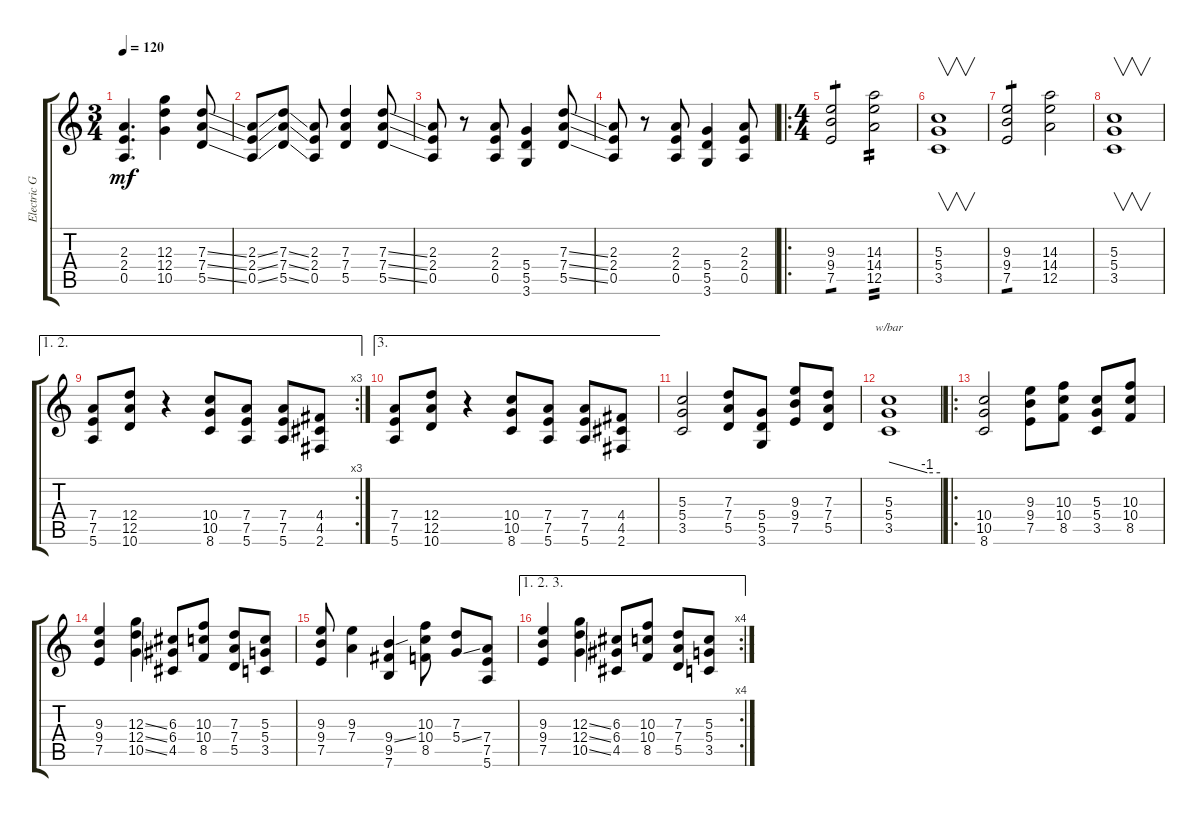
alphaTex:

\track ("Electric Guitar" "Electric G") {instrument overdrivenguitar}
\staff {score tabs}
\tuning (E4 B3 G3 D3 A2 E2) {hide}
\ts (3 4)
\tempo 120
\clef g2
\ks c
(2.3 2.4 0.5).4{d dy mf instrument overdrivenguitar} (12.3 12.4 10.5).4 (7.3{ss} 7.4{ss} 5.5{ss}).8 |
(2.3{ss} 2.4{ss} 0.5{ss}).8 (7.3{ss} 7.4{ss} 5.5{ss}).8 (2.3 2.4 0.5).8 (7.3 7.4 5.5).4 (7.3{ss} 7.4{ss} 5.5{ss}).8 |
(2.3 2.4 0.5).8 r.8 (2.3 2.4 0.5).8 (5.4 5.5 3.6).4 (7.3{ss} 7.4{ss} 5.5{ss}).8 |
(2.3 2.4 0.5).8 r.8 (2.3 2.4 0.5).8 (5.4 5.5 3.6).4 (2.3 2.4 0.5).8 |
\ro
\ts (4 4)
(9.3 9.4 7.5).2{tp 1} (14.3 14.4 12.5).2{tp 2} |
(5.3 5.4 3.5).1{v} |
(9.3 9.4 7.5).2{tp 1} (14.3 14.4 12.5).2 |
(5.3 5.4 3.5).1{v} |
\ae (1 2)
\rc 3
(7.4 7.5 5.6).8 (12.4 12.5 10.6).8 r.4 (10.4 10.5 8.6).8 (7.4 7.5 5.6).8 (7.4 7.5 5.6).8 (4.4 4.5 2.6).8 |
\ae 3
(7.4 7.5 5.6).8 (12.4 12.5 10.6).8 r.4 (10.4 10.5 8.6).8 (7.4 7.5 5.6).8 (7.4 7.5 5.6).8 (4.4 4.5 2.6).8 |
(5.3 5.4 3.5).2 (7.3 7.4 5.5).8 (5.4 5.5 3.6).8 (9.3 9.4 7.5).8 (7.3 7.4 5.5).8 |
(5.3 5.4 3.5).1{tbe (custom default 0 0 45 -4 60 -4)} |
\ro
(10.4 10.5 8.6).2 (9.3 9.4 7.5).8 (10.3 10.4 8.5).8 (5.3 5.4 3.5).8 (10.3 10.4 8.5).8 |
(9.3 9.4 7.5).4 (12.3{ss} 12.4{ss} 10.5{ss}).4 (6.3 6.4 4.5).8 (10.3 10.4 8.5).8 (7.3 7.4 5.5).8 (5.3 5.4 3.5).8 |
(9.3 9.4 7.5).8 (9.3 7.4).4 (9.4{ss} 9.5 7.6).4 (10.3 10.4 8.5).8 (7.3 5.4{ss}).8 (7.4 7.5 5.6).8 |
\ae (1 2 3)
\rc 4
(9.3 9.4 7.5).4 (12.3{ss} 12.4{ss} 10.5{ss}).4 (6.3 6.4 4.5).8 (10.3 10.4 8.5).8 (7.3 7.4 5.5).8 (5.3 5.4 3.5).8
